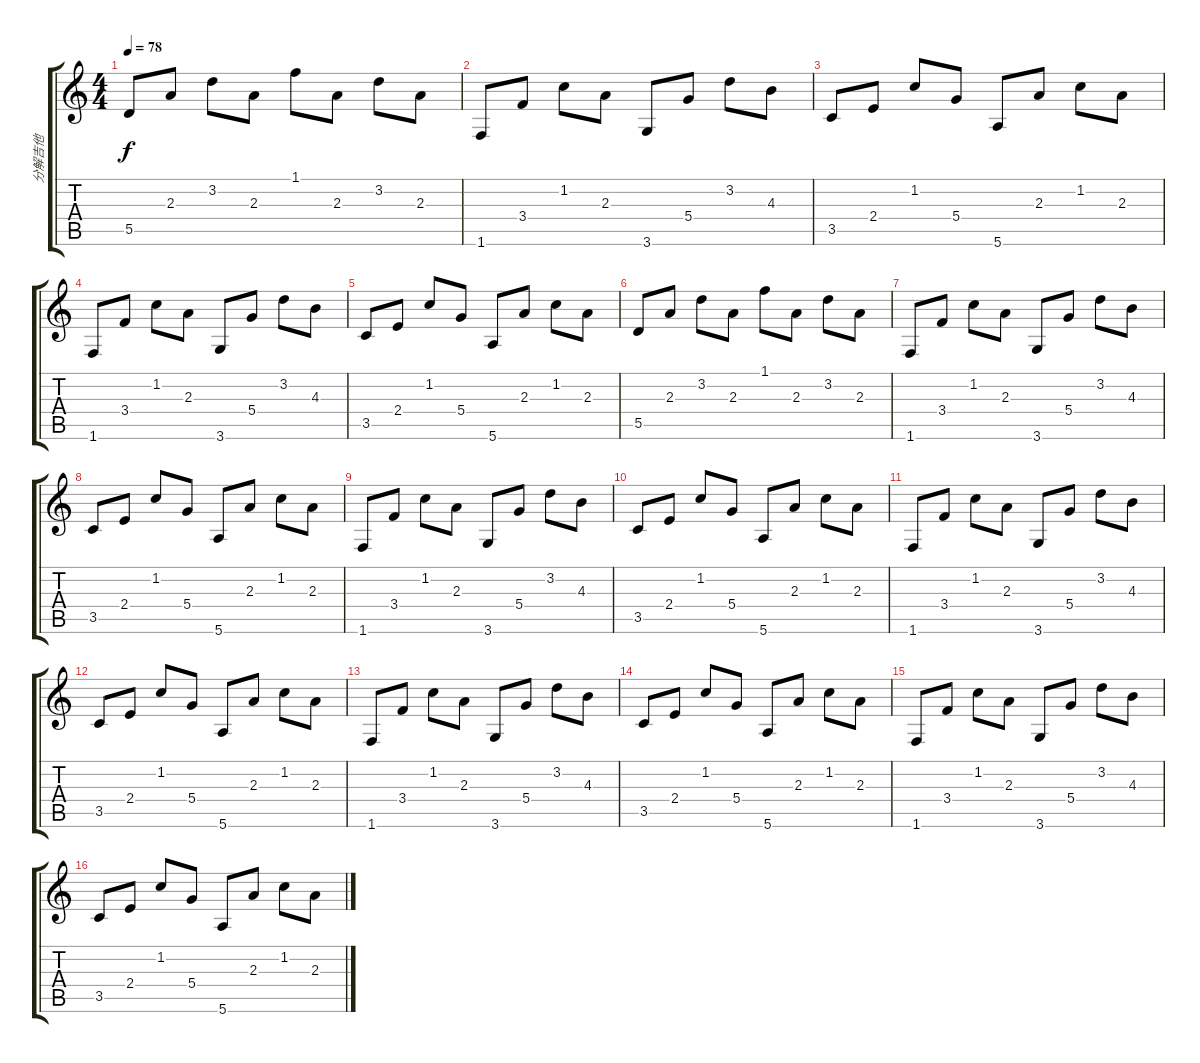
\track ("分解吉他" "分解吉他") {instrument electricguitarclean}
\staff {score tabs}
\tuning (E4 B3 G3 D3 A2 E2) {hide}
\ts (4 4)
\tempo 78
\clef g2
\ks c
5.5.8{dy f} 2.3.8 3.2.8 2.3.8 1.1.8 2.3.8 3.2.8 2.3.8 |
1.6.8 3.4.8 1.2.8 2.3.8 3.6.8 5.4.8 3.2.8 4.3.8 |
3.5.8 2.4.8 1.2.8 5.4.8 5.6.8 2.3.8 1.2.8 2.3.8 |
1.6.8 3.4.8 1.2.8 2.3.8 3.6.8 5.4.8 3.2.8 4.3.8 |
3.5.8 2.4.8 1.2.8 5.4.8 5.6.8 2.3.8 1.2.8 2.3.8 |
5.5.8 2.3.8 3.2.8 2.3.8 1.1.8 2.3.8 3.2.8 2.3.8 |
1.6.8 3.4.8 1.2.8 2.3.8 3.6.8 5.4.8 3.2.8 4.3.8 |
3.5.8 2.4.8 1.2.8 5.4.8 5.6.8 2.3.8 1.2.8 2.3.8 |
1.6.8 3.4.8 1.2.8 2.3.8 3.6.8 5.4.8 3.2.8 4.3.8 |
3.5.8 2.4.8 1.2.8 5.4.8 5.6.8 2.3.8 1.2.8 2.3.8 |
1.6.8 3.4.8 1.2.8 2.3.8 3.6.8 5.4.8 3.2.8 4.3.8 |
3.5.8 2.4.8 1.2.8 5.4.8 5.6.8 2.3.8 1.2.8 2.3.8 |
1.6.8 3.4.8 1.2.8 2.3.8 3.6.8 5.4.8 3.2.8 4.3.8 |
3.5.8 2.4.8 1.2.8 5.4.8 5.6.8 2.3.8 1.2.8 2.3.8 |
1.6.8 3.4.8 1.2.8 2.3.8 3.6.8 5.4.8 3.2.8 4.3.8 |
3.5.8 2.4.8 1.2.8 5.4.8 5.6.8 2.3.8 1.2.8 2.3.8
